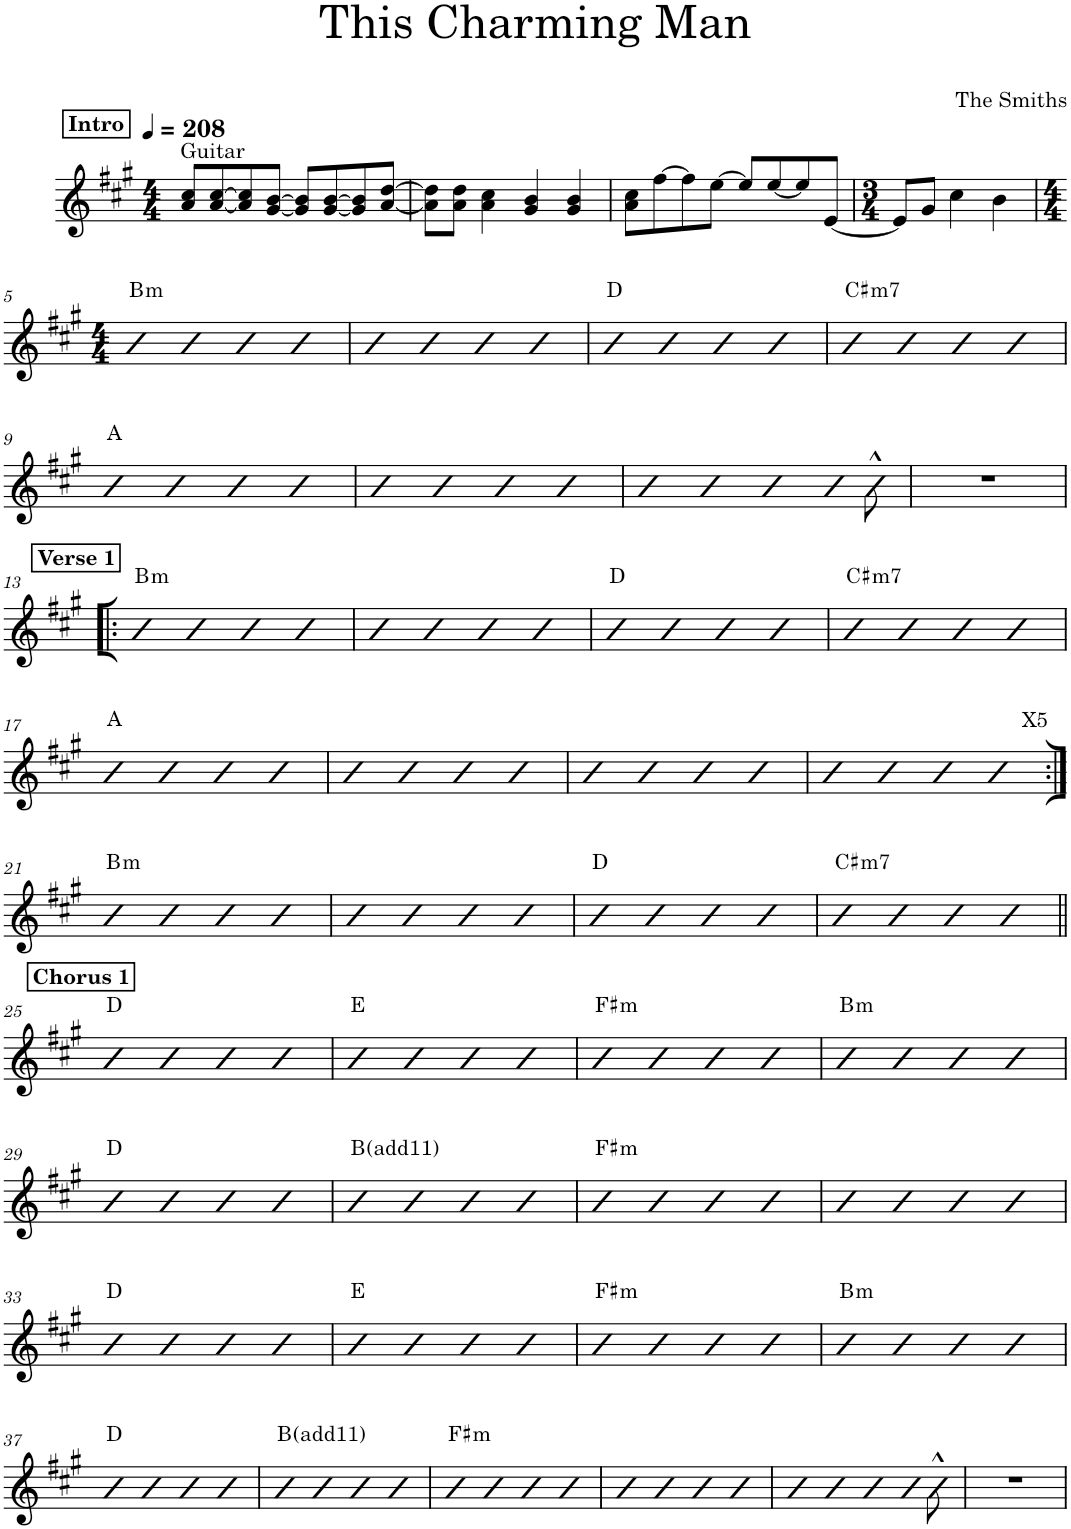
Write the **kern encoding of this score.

**kern	**harte
*part1	*part1
*staff1	*
*I"Piano	*
*I'Pno.	*
*clefG2	*
*k[f#c#g#]	*
*M4/4	*
*MM208	*
!!LO:REH:place=s1:a:B:cj:t=Intro
=1	=1
!LO:TX:a:t=Guitar	!
8a/ 8cc#/L	.
[8a/ [8cc#/	.
8a/] 8cc#/]	.
[8g#/ [8b/J	.
8g#/] 8b/]L	.
[8g#/ [8b/	.
8g#/] 8b/]	.
[8a/ [8dd/J	.
=2	=2
8a\] 8dd\]L	.
8a\ 8dd\J	.
4a\ 4cc#\	.
4g#/ 4b/	.
4g#/ 4b/	.
=3	=3
8a\ 8cc#\L	.
[8ff#\	.
8ff#\]	.
[8ee\J	.
8ee/L]	.
[8ee/	.
8ee/]	.
[8e/J	.
=4	=4
*M3/4	*
8e/L]	.
8g#/J	.
4cc#\	.
4b\	.
!!LO:LB:g=z
=5	=5
*M4/4	*
!	!LO:H:kt=m
4b	B:min
4b	.
4b	.
4b	.
=6	=6
4b	.
4b	.
4b	.
4b	.
=7	=7
4b	D:maj
4b	.
4b	.
4b	.
=8	=8
!	!LO:H:kt=m7
4b	C#:min7
4b	.
4b	.
4b	.
!!LO:LB:g=z
=9	=9
4b	A:maj
4b	.
4b	.
4b	.
=10	=10
4b	.
4b	.
4b	.
4b	.
=11	=11
4b	.
4b	.
4b	.
8b	.
8b^^\	.
=12	=12
1r	.
!!LO:LB:g=z
!!LO:REH:place=s1:a:B:cj:t=Verse 1
=13!|:	=13!|:
!	!LO:H:kt=m
4b	B:min
4b	.
4b	.
4b	.
=14	=14
4b	.
4b	.
4b	.
4b	.
=15	=15
4b	D:maj
4b	.
4b	.
4b	.
=16	=16
!	!LO:H:kt=m7
4b	C#:min7
4b	.
4b	.
4b	.
!!LO:LB:g=z
=17	=17
4b	A:maj
4b	.
4b	.
4b	.
=18	=18
4b	.
4b	.
4b	.
4b	.
=19	=19
4b	.
4b	.
4b	.
4b	.
=20	=20
4b	.
4b	.
4b	.
!LO:TX:a:t=X5	!
4b	.
!!LO:LB:g=z
=21:|!	=21:|!
!	!LO:H:kt=m
4b	B:min
4b	.
4b	.
4b	.
=22	=22
4b	.
4b	.
4b	.
4b	.
=23	=23
4b	D:maj
4b	.
4b	.
4b	.
=24	=24
!	!LO:H:kt=m7
4b	C#:min7
4b	.
4b	.
4b	.
!!LO:LB:g=z
!!LO:REH:place=s1:a:B:cj:t=Chorus 1
=25||	=25||
4b	D:maj
4b	.
4b	.
4b	.
=26	=26
4b	E:maj
4b	.
4b	.
4b	.
=27	=27
!	!LO:H:kt=m
4b	F#:min
4b	.
4b	.
4b	.
=28	=28
!	!LO:H:kt=m
4b	B:min
4b	.
4b	.
4b	.
!!LO:LB:g=z
=29	=29
4b	D:maj
4b	.
4b	.
4b	.
=30	=30
4b	B:maj(11)
4b	.
4b	.
4b	.
=31	=31
!	!LO:H:kt=m
4b	F#:min
4b	.
4b	.
4b	.
=32	=32
4b	.
4b	.
4b	.
4b	.
!!LO:LB:g=z
=33	=33
4b	D:maj
4b	.
4b	.
4b	.
=34	=34
4b	E:maj
4b	.
4b	.
4b	.
=35	=35
!	!LO:H:kt=m
4b	F#:min
4b	.
4b	.
4b	.
=36	=36
!	!LO:H:kt=m
4b	B:min
4b	.
4b	.
4b	.
!!LO:LB:g=z
=37	=37
4b	D:maj
4b	.
4b	.
4b	.
=38	=38
4b	B:maj(11)
4b	.
4b	.
4b	.
=39	=39
!	!LO:H:kt=m
4b	F#:min
4b	.
4b	.
4b	.
=40	=40
4b	.
4b	.
4b	.
4b	.
=41	=41
4b	.
4b	.
4b	.
8b	.
8b^^\	.
=42	=42
1r	.
=	=
*-	*-
